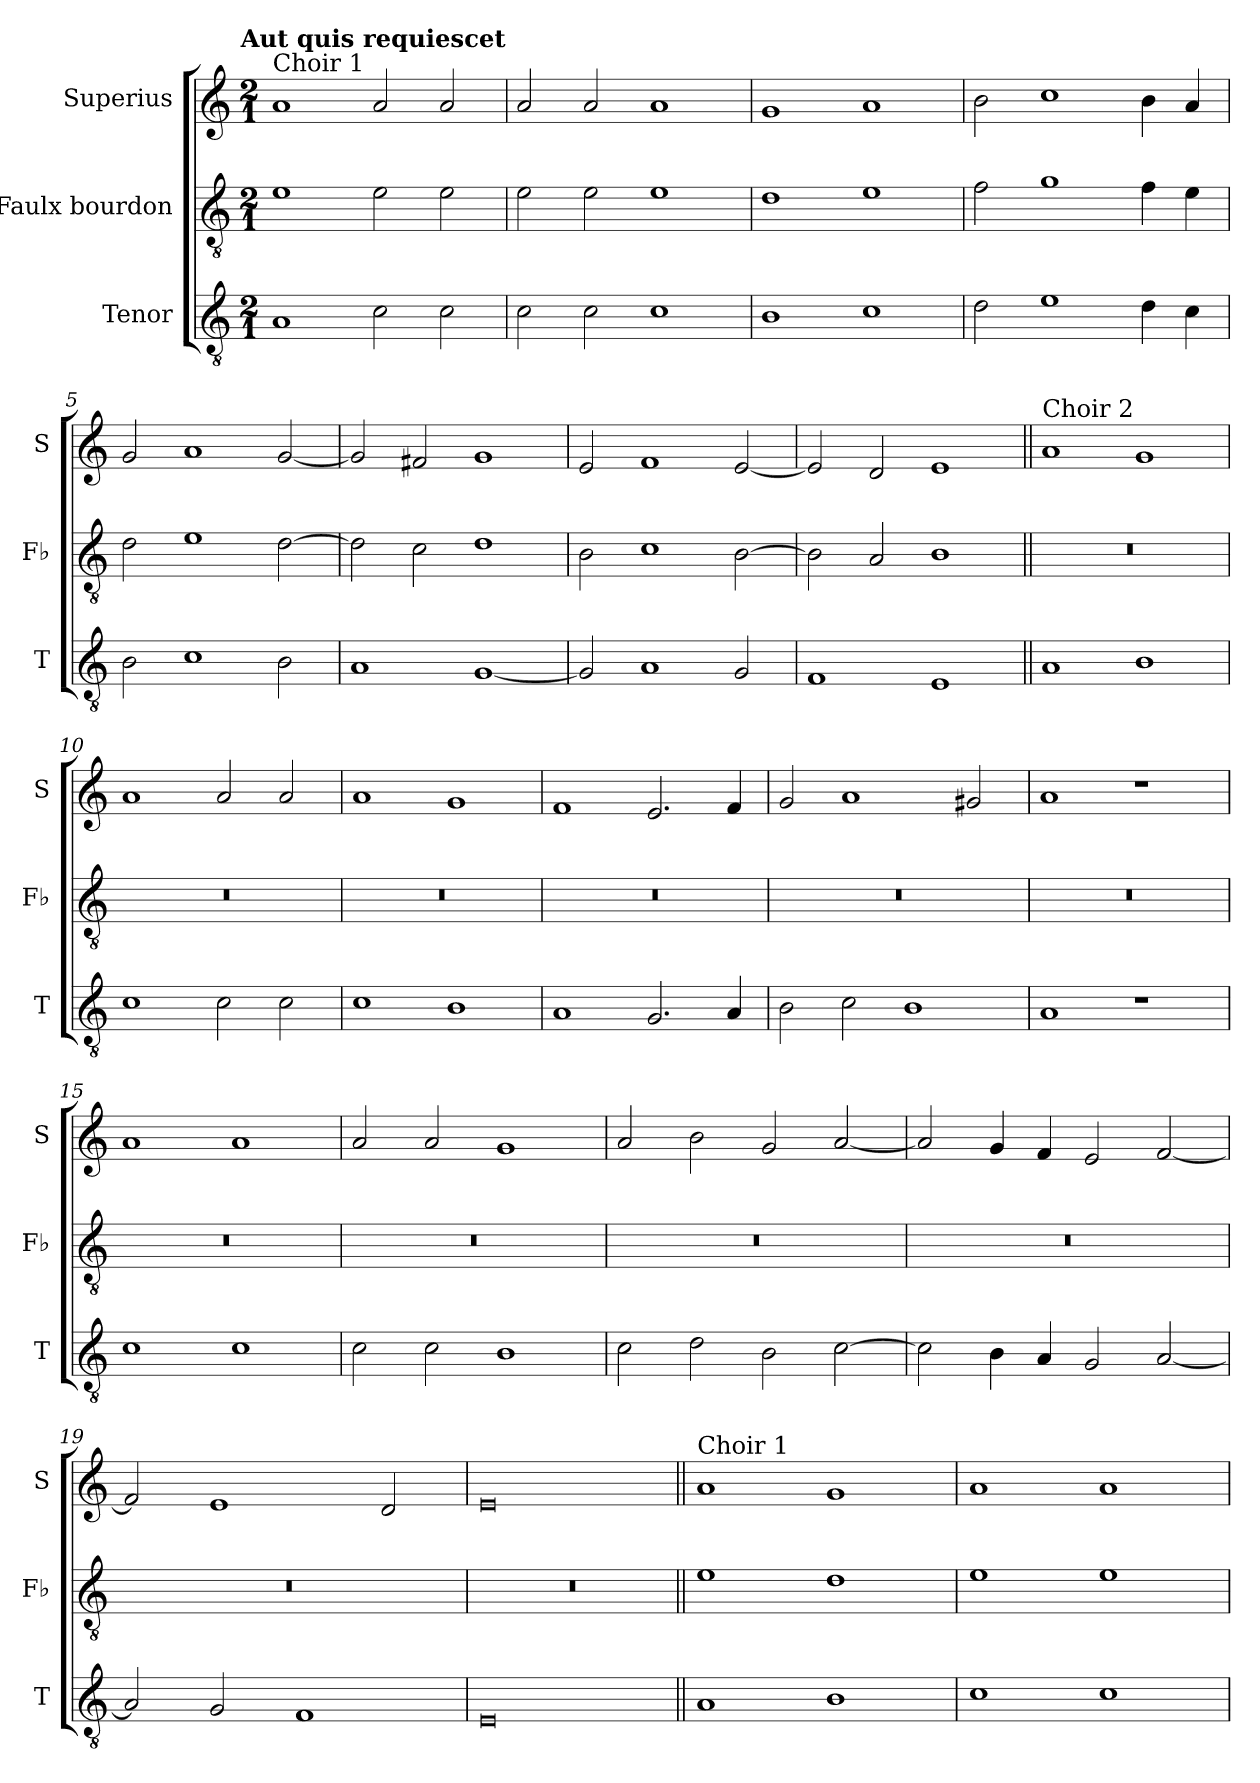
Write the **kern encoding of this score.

**kern	**kern	**kern
*part3	*part2	*part1
*staff3	*staff2	*staff1
*I"Tenor	*I"Faulx bourdon	*I"Superius
*I'T	*I'Fb	*I'S
*clefGv2	*clefGv2	*clefG2
*k[]	*k[]	*k[]
!!LO:TX:omd:t=Aut quis requiescet
*M2/1	*M2/1	*M2/1
=1	=1	=1
!	!	!LO:TX:a:t=Choir 1
1A	1e	1a
2c\	2e\	2a/
2c\	2e\	2a/
=2	=2	=2
2c\	2e\	2a/
2c\	2e\	2a/
1c	1e	1a
=3	=3	=3
1B	1d	1g
1c	1e	1a
=4	=4	=4
2d\	2f\	2b\
1e	1g	1cc
4d\	4f\	4b\
4c\	4e\	4a/
=5	=5	=5
2B\	2d\	2g/
1c	1e	1a
2B\	[2d\	[2g/
=6	=6	=6
1A	2d\]	2g/]
.	2c\	2f#X/
[1G	1d	1g
=7	=7	=7
2G/]	2B\	2e/
1A	1c	1f
2G/	[2B\	[2e/
=8	=8	=8
1F	2B\]	2e/]
.	2A/	2d/
1E	1B	1e
=9||	=9||	=9||
!	!	!LO:TX:a:t=Choir 2
1A	0r	1a
1B	.	1g
=10	=10	=10
1c	0r	1a
2c\	.	2a/
2c\	.	2a/
=11	=11	=11
1c	0r	1a
1B	.	1g
=12	=12	=12
1A	0r	1f
2.G/	.	2.e/
4A/	.	4f/
=13	=13	=13
2B\	0r	2g/
2c\	.	1a
1B	.	.
.	.	2g#X/
=14	=14	=14
1A	0r	1a
1r	.	1r
=15	=15	=15
1c	0r	1a
1c	.	1a
=16	=16	=16
2c\	0r	2a/
2c\	.	2a/
1B	.	1g
=17	=17	=17
2c\	0r	2a/
2d\	.	2b\
2B\	.	2g/
[2c\	.	[2a/
=18	=18	=18
2c\]	0r	2a/]
4B\	.	4g/
4A/	.	4f/
2G/	.	2e/
[2A/	.	[2f/
=19	=19	=19
2A/]	0r	2f/]
2G/	.	1e
1F	.	.
.	.	2d/
=20	=20	=20
0E	0r	0e
=21||	=21||	=21||
!	!	!LO:TX:a:t=Choir 1
1A	1e	1a
1B	1d	1g
=22	=22	=22
1c	1e	1a
1c	1e	1a
=	=	=
*-	*-	*-
